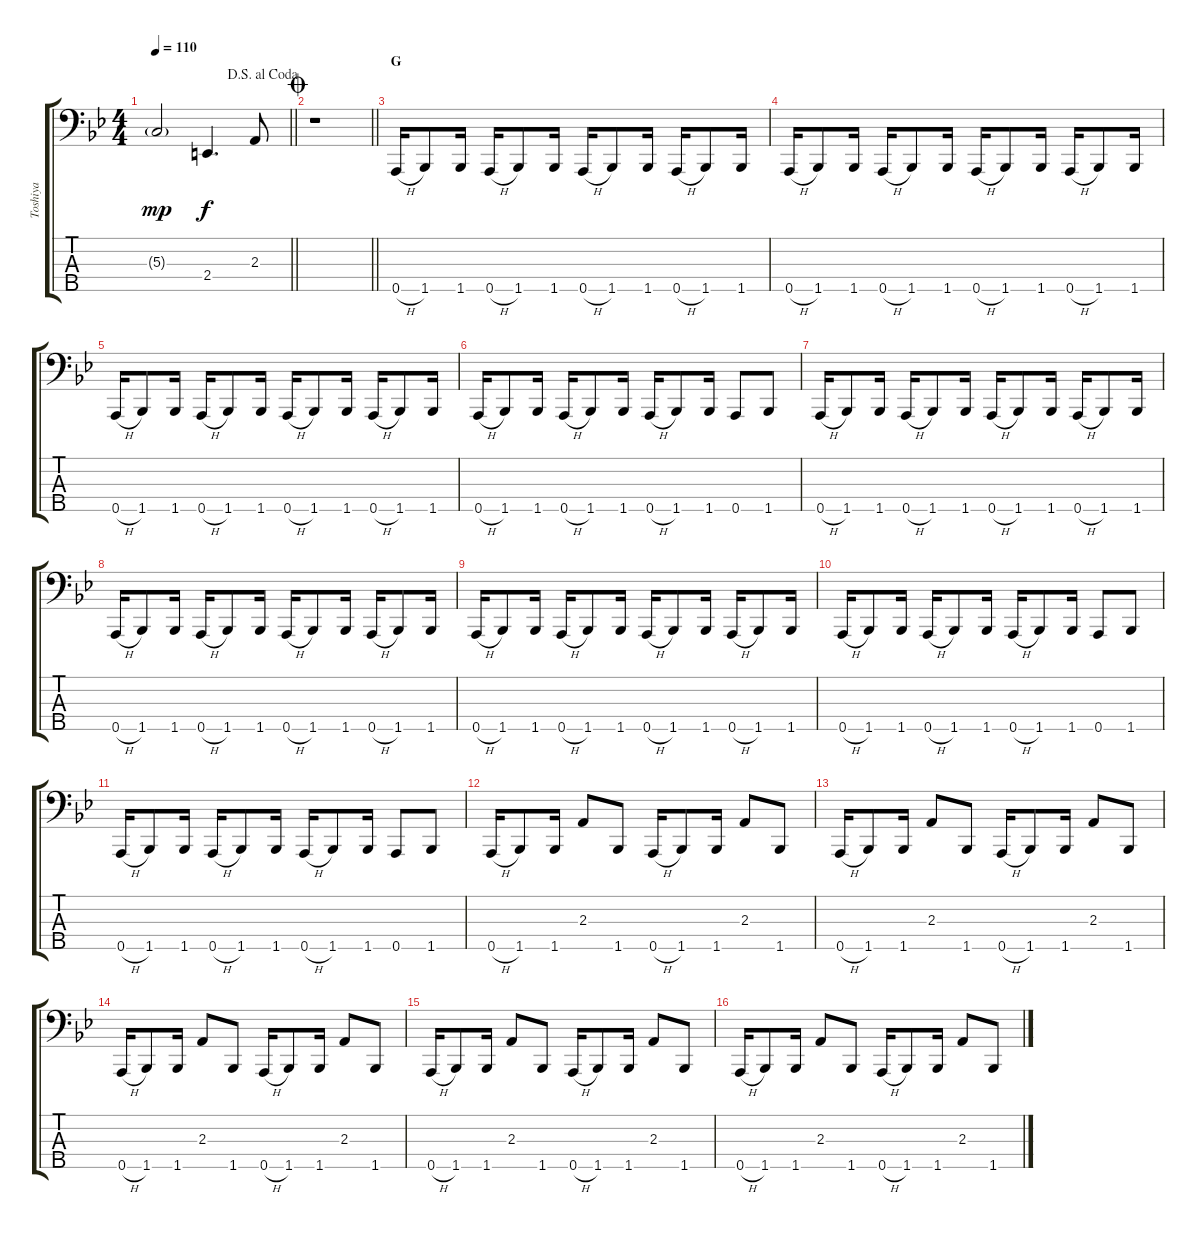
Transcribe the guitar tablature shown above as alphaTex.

\track ("Toshiya" "Toshiya") {instrument slapbass1}
\staff {score tabs}
\tuning (F2 C2 G1 D1 A0) {hide}
\ts (4 4)
\jump dalsegnoalcoda
\tempo 110
\clef f4
\barLineRight lightlight
\ks bb
5.3{g}.2{dy mp} 2.4.4{d dy f} 2.3.8 |
\jump coda
\barLineRight lightlight
r.1{instrument slapbass1} |
\section ("" "G")
0.5{h}.16{instrument slapbass1} 1.5.8 1.5.16 0.5{h}.16 1.5.8 1.5.16 0.5{h}.16 1.5.8 1.5.16 0.5{h}.16 1.5.8 1.5.16 |
0.5{h}.16 1.5.8 1.5.16 0.5{h}.16 1.5.8 1.5.16 0.5{h}.16 1.5.8 1.5.16 0.5{h}.16 1.5.8 1.5.16 |
0.5{h}.16 1.5.8 1.5.16 0.5{h}.16 1.5.8 1.5.16 0.5{h}.16 1.5.8 1.5.16 0.5{h}.16 1.5.8 1.5.16 |
0.5{h}.16 1.5.8 1.5.16 0.5{h}.16 1.5.8 1.5.16 0.5{h}.16 1.5.8 1.5.16 0.5.8 1.5.8 |
0.5{h}.16 1.5.8 1.5.16 0.5{h}.16 1.5.8 1.5.16 0.5{h}.16 1.5.8 1.5.16 0.5{h}.16 1.5.8 1.5.16 |
0.5{h}.16 1.5.8 1.5.16 0.5{h}.16 1.5.8 1.5.16 0.5{h}.16 1.5.8 1.5.16 0.5{h}.16 1.5.8 1.5.16 |
0.5{h}.16 1.5.8 1.5.16 0.5{h}.16 1.5.8 1.5.16 0.5{h}.16 1.5.8 1.5.16 0.5{h}.16 1.5.8 1.5.16 |
0.5{h}.16 1.5.8 1.5.16 0.5{h}.16 1.5.8 1.5.16 0.5{h}.16 1.5.8 1.5.16 0.5.8 1.5.8 |
0.5{h}.16 1.5.8 1.5.16 0.5{h}.16 1.5.8 1.5.16 0.5{h}.16 1.5.8 1.5.16 0.5.8 1.5.8 |
0.5{h}.16 1.5.8 1.5.16 2.3.8 1.5.8 0.5{h}.16 1.5.8 1.5.16 2.3.8 1.5.8 |
0.5{h}.16 1.5.8 1.5.16 2.3.8 1.5.8 0.5{h}.16 1.5.8 1.5.16 2.3.8 1.5.8 |
0.5{h}.16 1.5.8 1.5.16 2.3.8 1.5.8 0.5{h}.16 1.5.8 1.5.16 2.3.8 1.5.8 |
0.5{h}.16 1.5.8 1.5.16 2.3.8 1.5.8 0.5{h}.16 1.5.8 1.5.16 2.3.8 1.5.8 |
0.5{h}.16 1.5.8 1.5.16 2.3.8 1.5.8 0.5{h}.16 1.5.8 1.5.16 2.3.8 1.5.8
